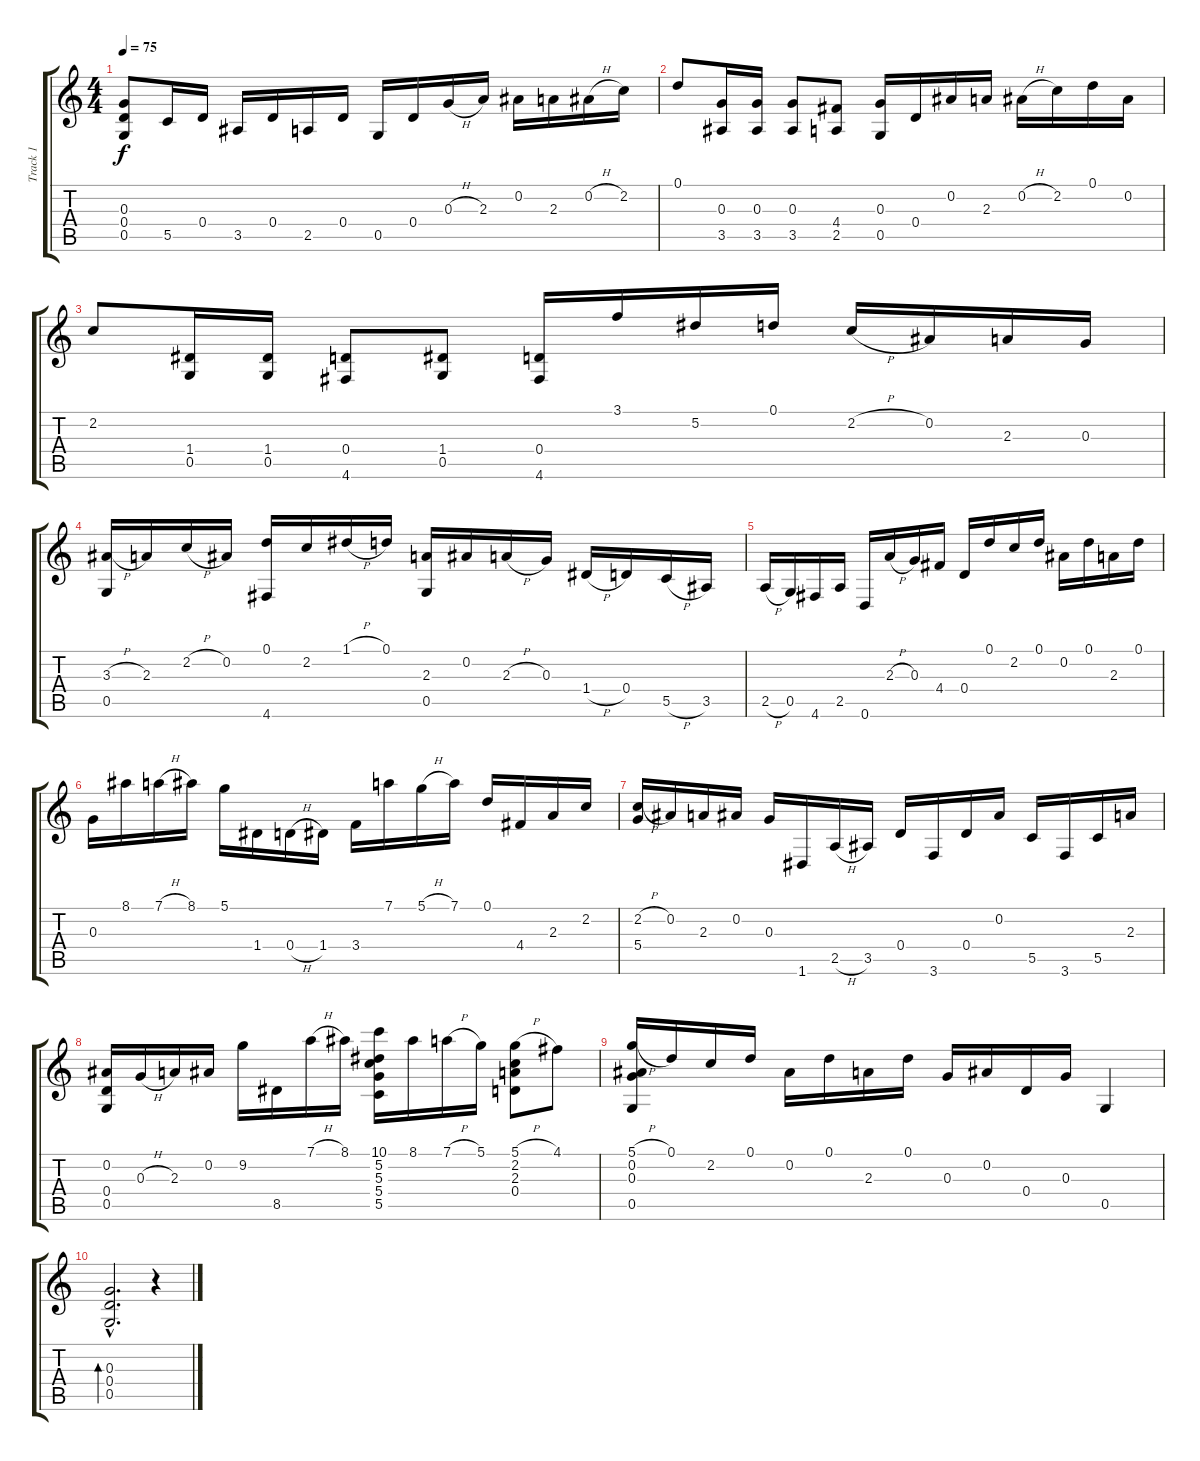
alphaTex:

\track ("Track 1" "Track 1") {instrument acousticguitarnylon}
\staff {score tabs}
\tuning (D4 Bb3 G3 D3 G2 D2) {hide}
\ts (4 4)
\tempo 75
\clef g2
\ks c
(0.3 0.4 0.5).8{dy f} 5.5.16 0.4.16 3.5.16 0.4.16 2.5.16 0.4.16 0.5.16 0.4.16 0.3{h}.16 2.3.16 0.2.16 2.3.16 0.2{h}.16 2.2.16 |
0.1.8 (0.3 3.5).16 (0.3 3.5).16 (0.3 3.5).8 (4.4 2.5).8 (0.3 0.5).16 0.4.16 0.2.16 2.3.16 0.2{h}.16 2.2.16 0.1.16 0.2.16 |
2.2.8 (1.4 0.5).16 (1.4 0.5).16 (0.4 4.6).8 (1.4 0.5).8 (0.4 4.6).16 3.1.16 5.2.16 0.1.16 2.2{h}.16 0.2.16 2.3.16 0.3.16 |
(3.3{h} 0.5).16 2.3.16 2.2{h}.16 0.2.16 (0.1 4.6).16 2.2.16 1.1{h}.16 0.1.16 (2.3 0.5).16 0.2.16 2.3{h}.16 0.3.16 1.4{h}.16 0.4.16 5.5{h}.16 3.5.16 |
2.5{h}.16 0.5.16 4.6.16 2.5.16 0.6.16 2.3{h}.16 0.3.16 4.4.16 0.4.16 0.1.16 2.2.16 0.1.16 0.2.16 0.1.16 2.3.16 0.1.16 |
0.3.16 8.1.16 7.1{h}.16 8.1.16 5.1.16 1.4.16 0.4{h}.16 1.4.16 3.4.16 7.1.16 5.1{h}.16 7.1.16 0.1.16 4.4.16 2.3.16 2.2.16 |
(2.2{h} 5.4).16 0.2.16 2.3.16 0.2.16 0.3.16 1.6.16 2.5{h}.16 3.5.16 0.4.16 3.6.16 0.4.16 0.2.16 5.5.16 3.6.16 5.5.16 2.3.16 |
(0.2 0.4 0.5).16 0.3{h}.16 2.3.16 0.2.16 9.2.16 8.5.16 7.1{h}.16 8.1.16 (10.1 5.2 5.3 5.4 5.5).16 8.1.16 7.1{h}.16 5.1.16 (5.1{h} 2.2 2.3 0.4).8 4.1.8 |
(5.1{h} 0.2 0.3 0.5).16 0.1.16 2.2.16 0.1.16 0.2.16 0.1.16 2.3.16 0.1.16 0.3.16 0.2.16 0.4.16 0.3.16 0.5.4 |
(0.3{hac} 0.4{hac} 0.5{hac}).2{d bd 240} r.4
